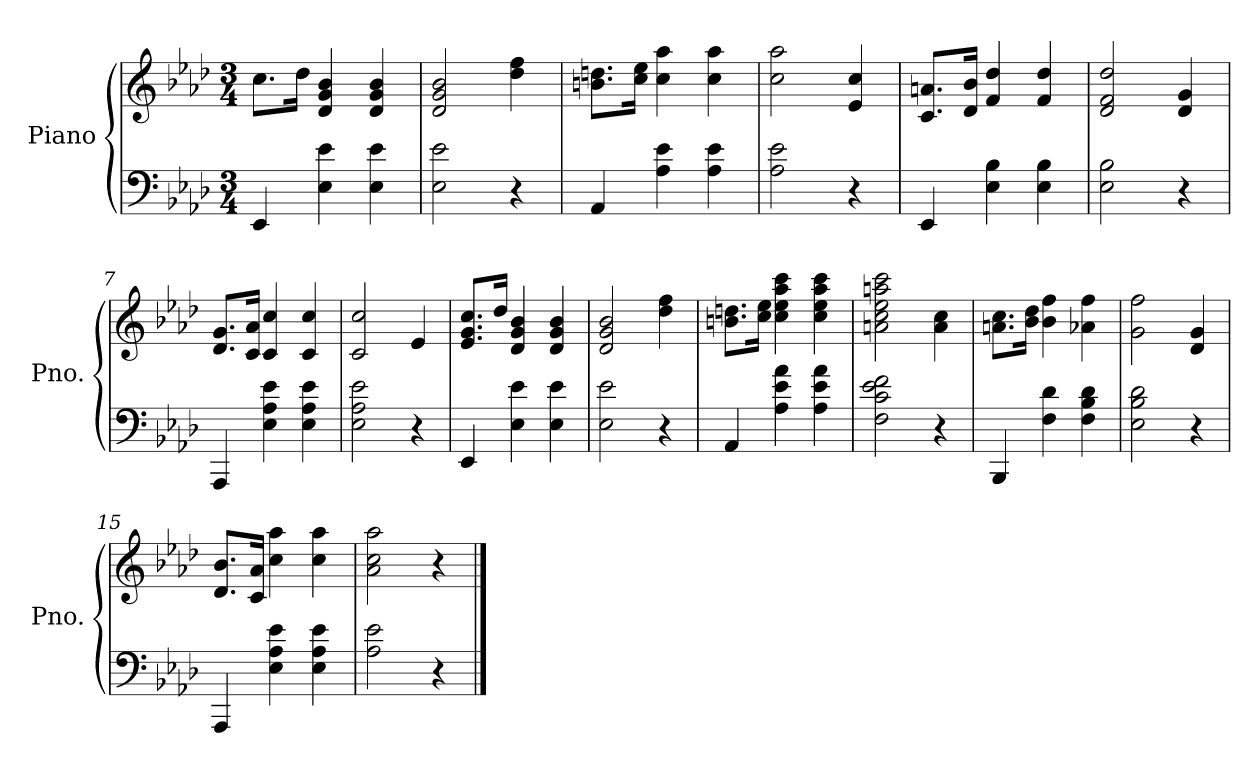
**kern	**kern
*part1	*part1
*staff2	*staff1
*I"Piano	*
*I'Pno.	*
*clefF4	*clefG2
*k[b-e-a-d-]	*k[b-e-a-d-]
*M3/4	*M3/4
*MM84	*MM84
=1	=1
4EE-/	8.cc\L
.	16dd-\Jk
4E-\ 4e-\	4d-/ 4g/ 4b-/
4E-\ 4e-\	4d-/ 4g/ 4b-/
=2	=2
2E-\ 2e-\	2d-/ 2g/ 2b-/
4r	4dd-\ 4ff\
=3	=3
4AA-/	8.bn\ 8.ddn\L
.	16cc\ 16ee-\Jk
4A-\ 4e-\	4cc\ 4aa-\
4A-\ 4e-\	4cc\ 4aa-\
=4	=4
2A-\ 2e-\	2cc\ 2aa-\
4r	4e-/ 4cc/
=5	=5
4EE-/	8.c/ 8.an/L
.	16d-/ 16b-/Jk
4E-\ 4B-\	4f/ 4dd-/
4E-\ 4B-\	4f/ 4dd-/
=6	=6
2E-\ 2B-\	2d-/ 2f/ 2dd-/
4r	4d-/ 4g/
=7	=7
4AAA-/	8.d-/ 8.g/L
.	16c/ 16a-/Jk
4E-\ 4A-\ 4e-\	4c/ 4cc/
4E-\ 4A-\ 4e-\	4c/ 4cc/
=8	=8
2E-\ 2A-\ 2e-\	2c/ 2cc/
4r	4e-/
=9	=9
4EE-/	8.e-/ 8.g/ 8.cc/L
.	16dd-/Jk
4E-\ 4e-\	4d-/ 4g/ 4b-/
4E-\ 4e-\	4d-/ 4g/ 4b-/
=10	=10
2E-\ 2e-\	2d-/ 2g/ 2b-/
4r	4dd-\ 4ff\
!!LO:LB:g=z
=11	=11
4AA-/	8.bn\ 8.ddn\L
.	16cc\ 16ee-\Jk
4A-\ 4e-\ 4a-\	4cc\ 4ee-\ 4aa-\ 4ccc\
4A-\ 4e-\ 4a-\	4cc\ 4ee-\ 4aa-\ 4ccc\
=12	=12
2F\ 2c\ 2e-\ 2f\	2an\ 2cc\ 2ee-\ 2aan\ 2ccc\
4r	4a\ 4cc\
=13	=13
4BBB-/	8.an\ 8.cc\L
.	16b-\ 16dd-\Jk
4F\ 4d-\	4b-\ 4ff\
4F\ 4B-\ 4d-\	4a-X\ 4ff\
=14	=14
2E-\ 2B-\ 2d-\	2g\ 2ff\
4r	4d-/ 4g/
=15	=15
4AAA-/	8.d-/ 8.b-/L
.	16c/ 16a-/Jk
4E-\ 4A-\ 4e-\	4cc\ 4aa-\
4E-\ 4A-\ 4e-\	4cc\ 4aa-\
=16	=16
2A-\ 2e-\	2a-\ 2cc\ 2aa-\
4r	4r
==	==
*-	*-
